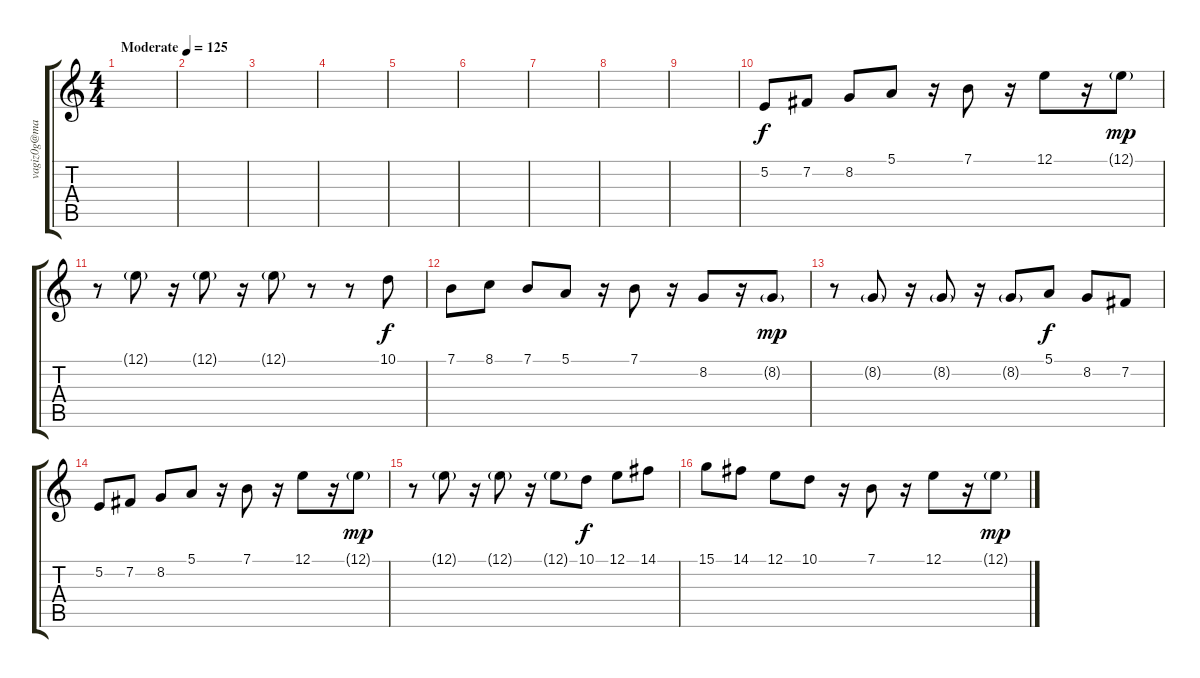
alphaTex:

\track ("" "vagiz0g@ma") {instrument lead5charang}
\staff {score tabs}
\tuning (E4 B3 G3 D3 A2 E2) {hide}
\ts (4 4)
\tempo (125 "Moderate")
\clef g2
\ks c
|
|
|
|
|
|
|
|
|
5.2.8 7.2.8 8.2.8 5.1.8 r.16 7.1.8 r.16 12.1.8 r.16 12.1{g}.8{dy mp} |
r.8 12.1{g}.8 r.16 12.1{g}.8 r.16 12.1{g}.8 r.8 r.8 10.1.8{dy f} |
7.1.8 8.1.8 7.1.8 5.1.8 r.16 7.1.8 r.16 8.2.8 r.16 8.2{g}.8{dy mp} |
r.8 8.2{g}.8 r.16 8.2{g}.8 r.16 8.2{g}.8 5.1.8{dy f} 8.2.8 7.2.8 |
5.2.8 7.2.8 8.2.8 5.1.8 r.16 7.1.8 r.16 12.1.8 r.16 12.1{g}.8{dy mp} |
r.8 12.1{g}.8 r.16 12.1{g}.8 r.16 12.1{g}.8 10.1.8{dy f} 12.1.8 14.1.8 |
15.1.8 14.1.8 12.1.8 10.1.8 r.16 7.1.8 r.16 12.1.8 r.16 12.1{g}.8{dy mp}
